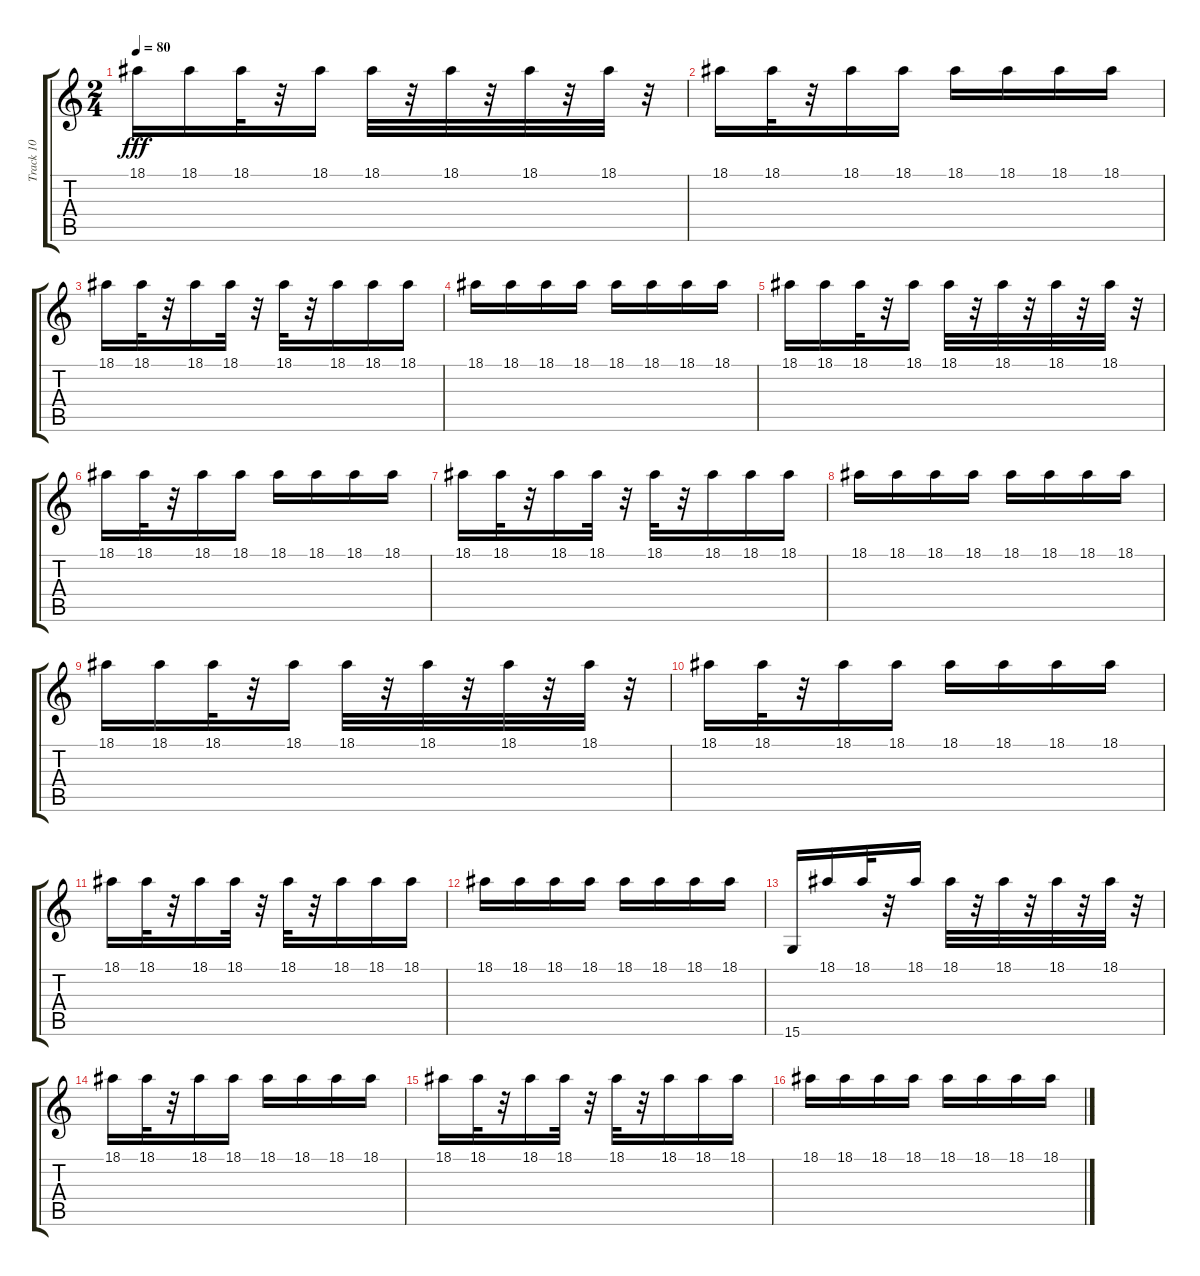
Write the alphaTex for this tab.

\track ("Track 10" "Track 10") {instrument acousticgrandpiano}
\staff {score tabs}
\tuning (E4 B3 G3 D3 A2 E2) {hide}
\ts (2 4)
\tempo 80
\clef g2
\ks c
18.1.16{dy fff} 18.1.16 18.1.32 r.32 18.1.16 18.1.32 r.32 18.1.32 r.32 18.1.32 r.32 18.1.32 r.32 |
18.1.16 18.1.32 r.32 18.1.16 18.1.16 18.1.16 18.1.16 18.1.16 18.1.16 |
18.1.16 18.1.32 r.32 18.1.16 18.1.32 r.32 18.1.32 r.32 18.1.16 18.1.16 18.1.16 |
18.1.16 18.1.16 18.1.16 18.1.16 18.1.16 18.1.16 18.1.16 18.1.16 |
18.1.16 18.1.16 18.1.32 r.32 18.1.16 18.1.32 r.32 18.1.32 r.32 18.1.32 r.32 18.1.32 r.32 |
18.1.16 18.1.32 r.32 18.1.16 18.1.16 18.1.16 18.1.16 18.1.16 18.1.16 |
18.1.16 18.1.32 r.32 18.1.16 18.1.32 r.32 18.1.32 r.32 18.1.16 18.1.16 18.1.16 |
18.1.16 18.1.16 18.1.16 18.1.16 18.1.16 18.1.16 18.1.16 18.1.16 |
18.1.16 18.1.16 18.1.32 r.32 18.1.16 18.1.32 r.32 18.1.32 r.32 18.1.32 r.32 18.1.32 r.32 |
18.1.16 18.1.32 r.32 18.1.16 18.1.16 18.1.16 18.1.16 18.1.16 18.1.16 |
18.1.16 18.1.32 r.32 18.1.16 18.1.32 r.32 18.1.32 r.32 18.1.16 18.1.16 18.1.16 |
18.1.16 18.1.16 18.1.16 18.1.16 18.1.16 18.1.16 18.1.16 18.1.16 |
15.6.16 18.1.16 18.1.32 r.32 18.1.16 18.1.32 r.32 18.1.32 r.32 18.1.32 r.32 18.1.32 r.32 |
18.1.16 18.1.32 r.32 18.1.16 18.1.16 18.1.16 18.1.16 18.1.16 18.1.16 |
18.1.16 18.1.32 r.32 18.1.16 18.1.32 r.32 18.1.32 r.32 18.1.16 18.1.16 18.1.16 |
18.1.16 18.1.16 18.1.16 18.1.16 18.1.16 18.1.16 18.1.16 18.1.16
